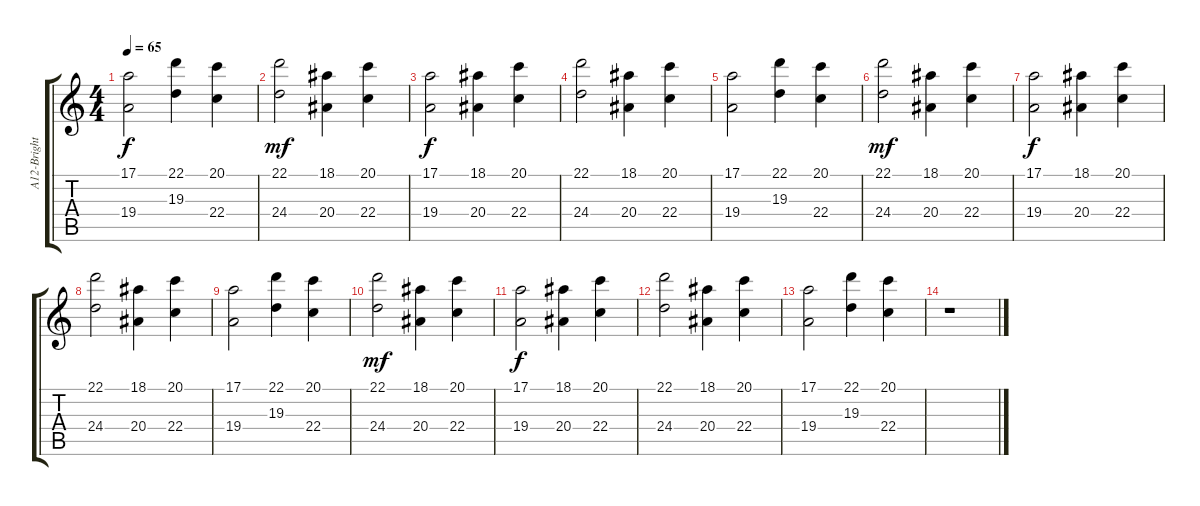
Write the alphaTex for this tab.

\track ("A12-Bright Str: " "A12-Bright") {instrument stringensemble1}
\staff {score tabs}
\tuning (E4 B3 G3 D3 A2 E2) {hide}
\ts (4 4)
\tempo 65
\clef g2
\ks c
(17.1 19.4).2{dy f} (22.1 19.3).4 (20.1 22.4).4 |
(22.1 24.4).2{dy mf} (18.1 20.4).4 (20.1 22.4).4 |
(17.1 19.4).2{dy f} (18.1 20.4).4 (20.1 22.4).4 |
(22.1 24.4).2 (18.1 20.4).4 (20.1 22.4).4 |
(17.1 19.4).2 (22.1 19.3).4 (20.1 22.4).4 |
(22.1 24.4).2{dy mf} (18.1 20.4).4 (20.1 22.4).4 |
(17.1 19.4).2{dy f} (18.1 20.4).4 (20.1 22.4).4 |
(22.1 24.4).2 (18.1 20.4).4 (20.1 22.4).4 |
(17.1 19.4).2 (22.1 19.3).4 (20.1 22.4).4 |
(22.1 24.4).2{dy mf} (18.1 20.4).4 (20.1 22.4).4 |
(17.1 19.4).2{dy f} (18.1 20.4).4 (20.1 22.4).4 |
(22.1 24.4).2 (18.1 20.4).4 (20.1 22.4).4 |
(17.1 19.4).2 (22.1 19.3).4 (20.1 22.4).4 |
r.1
